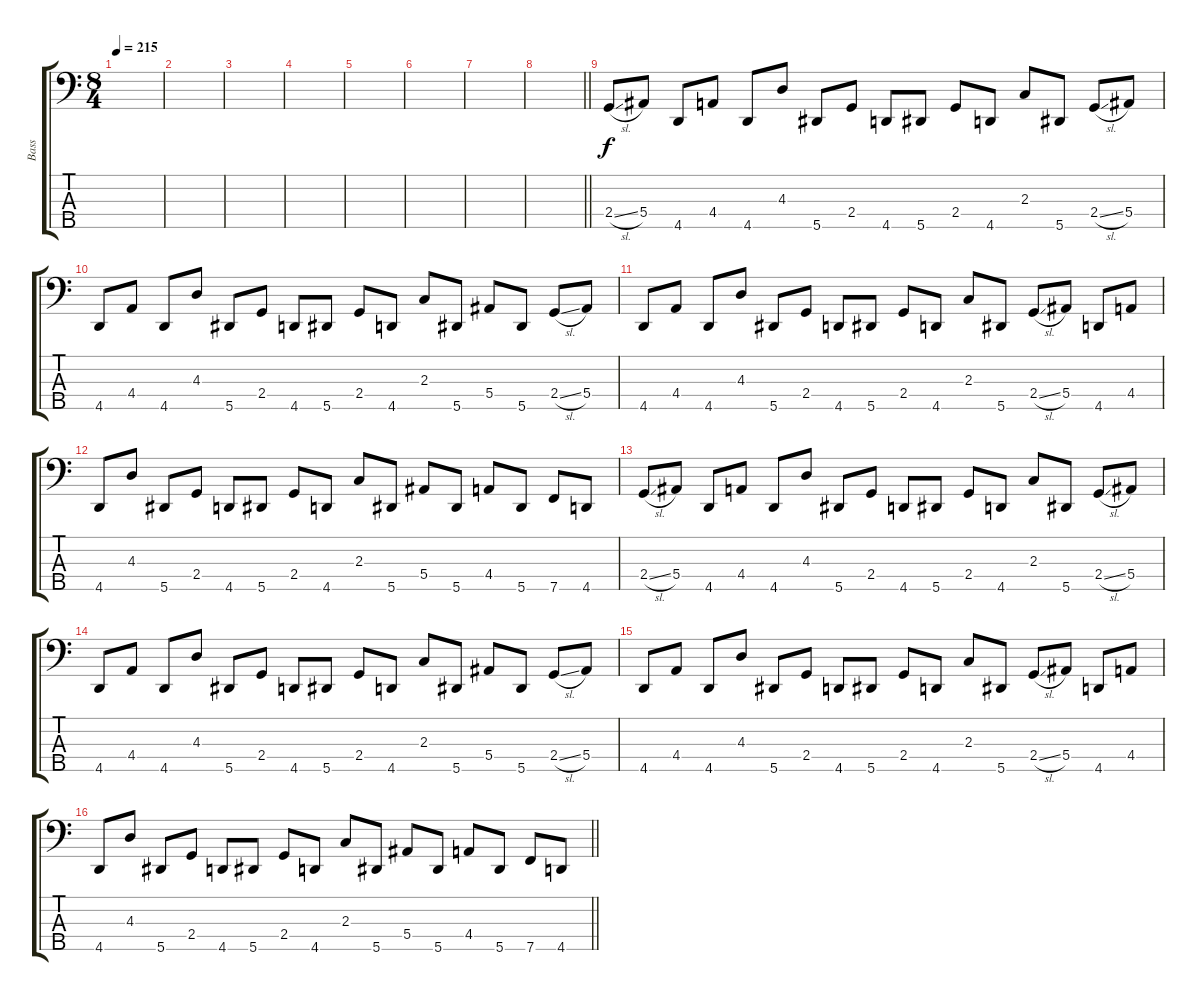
\track ("Bass" "Bass") {instrument electricbasspick}
\staff {score tabs}
\tuning (F2 Eb2 Bb1 F1 Bb0) {hide}
\ts (8 4)
\tempo 215
\clef f4
\ks c
|
|
|
|
|
|
|
\barLineRight lightlight
|
\section ("" "")
2.4{sl}.8 5.4.8 4.5.8 4.4.8 4.5.8 4.3.8 5.5.8 2.4.8 4.5.8 5.5.8 2.4.8 4.5.8 2.3.8 5.5.8 2.4{sl}.8 5.4.8 |
4.5.8 4.4.8 4.5.8 4.3.8 5.5.8 2.4.8 4.5.8 5.5.8 2.4.8 4.5.8 2.3.8 5.5.8 5.4.8 5.5.8 2.4{sl}.8 5.4.8 |
4.5.8 4.4.8 4.5.8 4.3.8 5.5.8 2.4.8 4.5.8 5.5.8 2.4.8 4.5.8 2.3.8 5.5.8 2.4{sl}.8 5.4.8 4.5.8 4.4.8 |
4.5.8 4.3.8 5.5.8 2.4.8 4.5.8 5.5.8 2.4.8 4.5.8 2.3.8 5.5.8 5.4.8 5.5.8 4.4.8 5.5.8 7.5.8 4.5.8 |
2.4{sl}.8 5.4.8 4.5.8 4.4.8 4.5.8 4.3.8 5.5.8 2.4.8 4.5.8 5.5.8 2.4.8 4.5.8 2.3.8 5.5.8 2.4{sl}.8 5.4.8 |
4.5.8 4.4.8 4.5.8 4.3.8 5.5.8 2.4.8 4.5.8 5.5.8 2.4.8 4.5.8 2.3.8 5.5.8 5.4.8 5.5.8 2.4{sl}.8 5.4.8 |
4.5.8 4.4.8 4.5.8 4.3.8 5.5.8 2.4.8 4.5.8 5.5.8 2.4.8 4.5.8 2.3.8 5.5.8 2.4{sl}.8 5.4.8 4.5.8 4.4.8 |
\barLineRight lightlight
4.5.8 4.3.8 5.5.8 2.4.8 4.5.8 5.5.8 2.4.8 4.5.8 2.3.8 5.5.8 5.4.8 5.5.8 4.4.8 5.5.8 7.5.8 4.5.8
